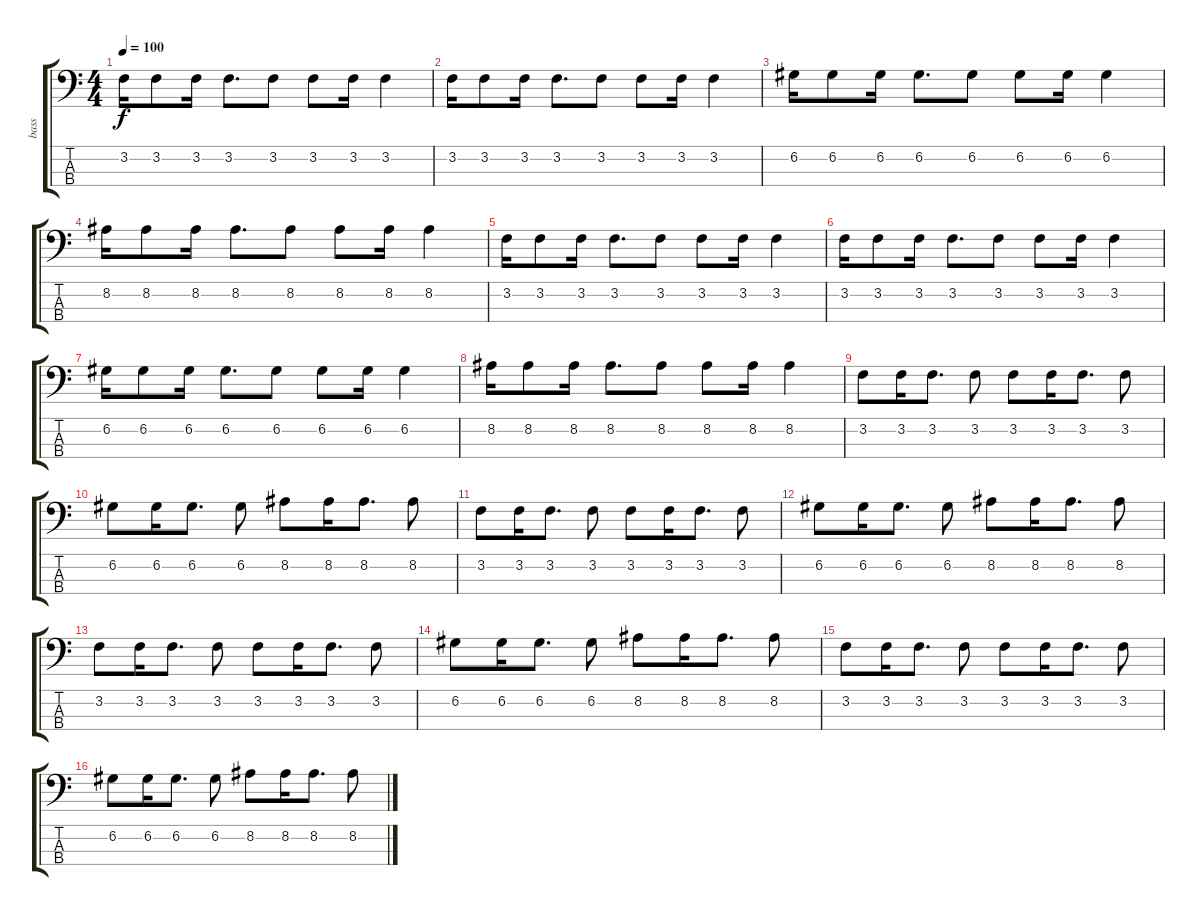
\track ("bass" "bass") {instrument electricbasspick}
\staff {score tabs}
\tuning (G2 D2 A1 E1) {hide}
\ts (4 4)
\tempo 100
\clef f4
\ks c
3.2.16{dy f} 3.2.8 3.2.16 3.2.8{d} 3.2.8 3.2.8 3.2.16 3.2.4 |
3.2.16 3.2.8 3.2.16 3.2.8{d} 3.2.8 3.2.8 3.2.16 3.2.4 |
6.2.16 6.2.8 6.2.16 6.2.8{d} 6.2.8 6.2.8 6.2.16 6.2.4 |
8.2.16 8.2.8 8.2.16 8.2.8{d} 8.2.8 8.2.8 8.2.16 8.2.4 |
3.2.16 3.2.8 3.2.16 3.2.8{d} 3.2.8 3.2.8 3.2.16 3.2.4 |
3.2.16 3.2.8 3.2.16 3.2.8{d} 3.2.8 3.2.8 3.2.16 3.2.4 |
6.2.16 6.2.8 6.2.16 6.2.8{d} 6.2.8 6.2.8 6.2.16 6.2.4 |
8.2.16 8.2.8 8.2.16 8.2.8{d} 8.2.8 8.2.8 8.2.16 8.2.4 |
3.2.8 3.2.16 3.2.8{d} 3.2.8 3.2.8 3.2.16 3.2.8{d} 3.2.8 |
6.2.8 6.2.16 6.2.8{d} 6.2.8 8.2.8 8.2.16 8.2.8{d} 8.2.8 |
3.2.8 3.2.16 3.2.8{d} 3.2.8 3.2.8 3.2.16 3.2.8{d} 3.2.8 |
6.2.8 6.2.16 6.2.8{d} 6.2.8 8.2.8 8.2.16 8.2.8{d} 8.2.8 |
3.2.8 3.2.16 3.2.8{d} 3.2.8 3.2.8 3.2.16 3.2.8{d} 3.2.8 |
6.2.8 6.2.16 6.2.8{d} 6.2.8 8.2.8 8.2.16 8.2.8{d} 8.2.8 |
3.2.8 3.2.16 3.2.8{d} 3.2.8 3.2.8 3.2.16 3.2.8{d} 3.2.8 |
6.2.8 6.2.16 6.2.8{d} 6.2.8 8.2.8 8.2.16 8.2.8{d} 8.2.8
